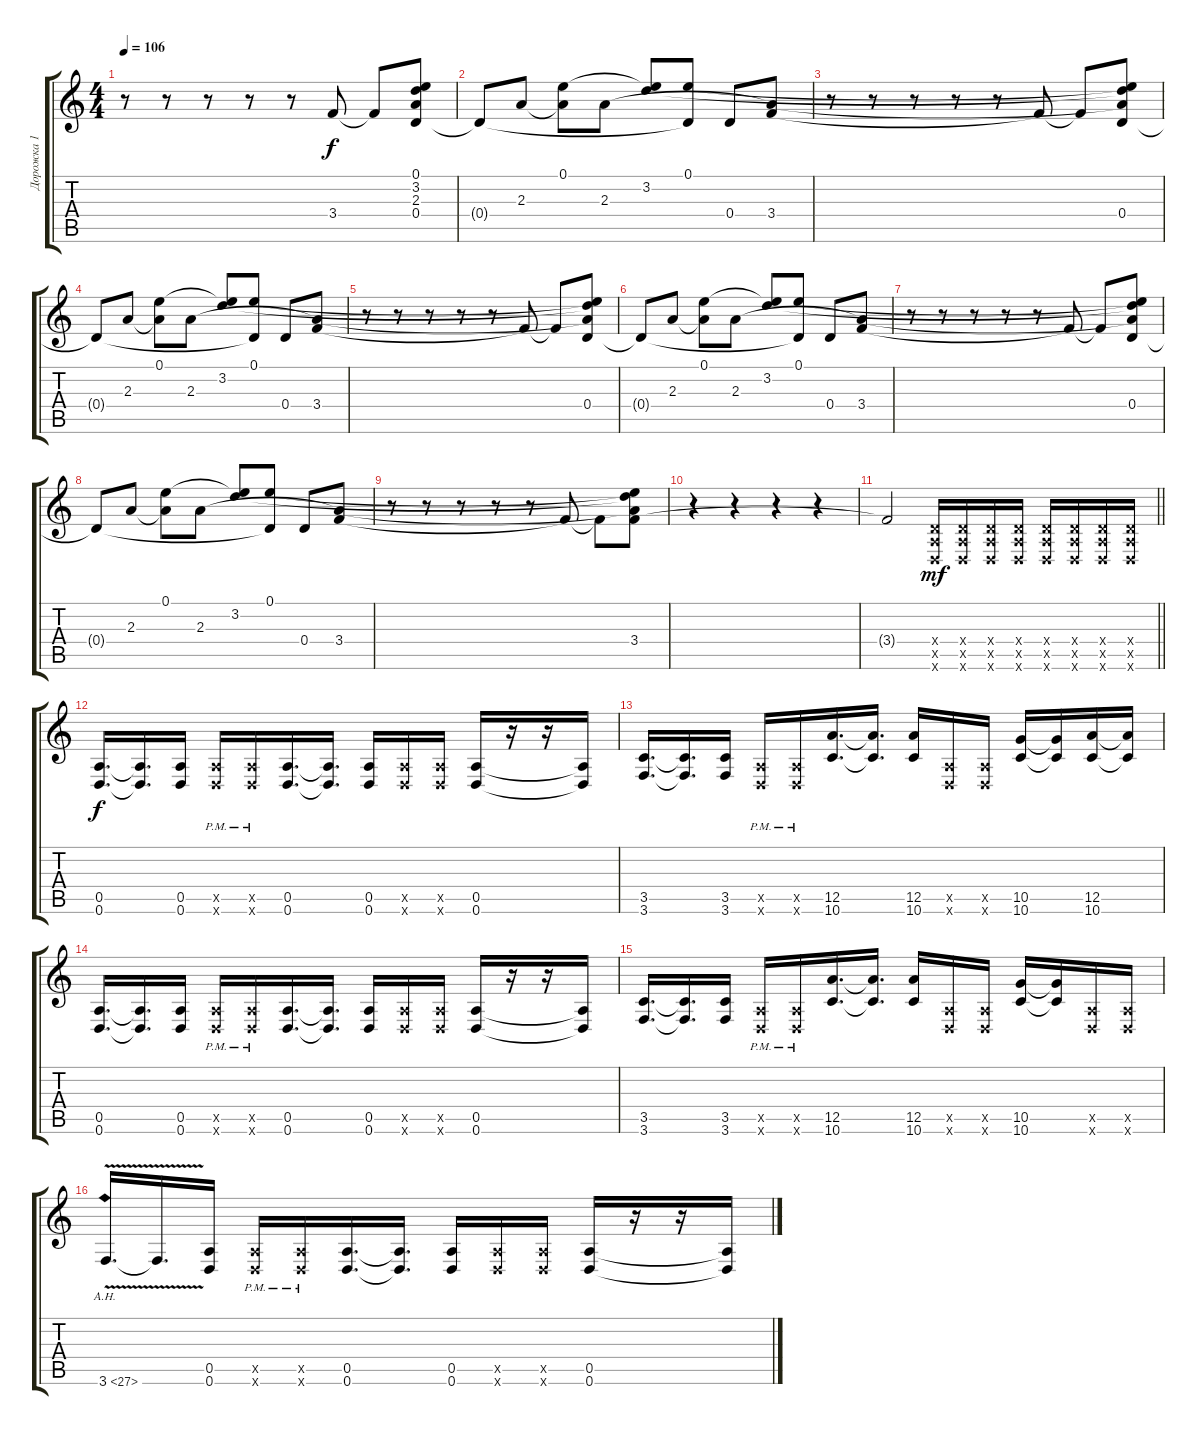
\track ("Дорожка 1" "Дорожка 1") {instrument distortionguitar}
\staff {score tabs}
\tuning (E4 B3 G3 D3 A2 D2) {hide}
\ts (4 4)
\tempo 106
\clef g2
\ks c
r.8{dy f} r.8 r.8 r.8 r.8 3.4{t}.8 3.4{t}.8 (0.1{t} 3.2{t} 2.3{t} 0.4).8 |
0.4{t}.8 2.3.8 (0.1 2.3{t}).8 2.3.8 (0.1{t} 3.2).8 (0.1 0.4{t}).8 0.4.8 (2.3{t} 3.4).8 |
r.8 r.8 r.8 r.8 r.8 3.4{t}.8 3.4{t}.8 (0.1{t} 3.2{t} 2.3{t} 0.4).8 |
0.4{t}.8 2.3.8 (0.1 2.3{t}).8 2.3.8 (0.1{t} 3.2).8 (0.1 0.4{t}).8 0.4.8 (2.3{t} 3.4).8 |
r.8 r.8 r.8 r.8 r.8 3.4{t}.8 3.4{t}.8 (0.1{t} 3.2{t} 2.3{t} 0.4).8 |
0.4{t}.8 2.3.8 (0.1 2.3{t}).8 2.3.8 (0.1{t} 3.2).8 (0.1 0.4{t}).8 0.4.8 (2.3{t} 3.4).8 |
r.8 r.8 r.8 r.8 r.8 3.4{t}.8 3.4{t}.8 (0.1{t} 3.2{t} 2.3{t} 0.4).8 |
0.4{t}.8 2.3.8 (0.1 2.3{t}).8 2.3.8 (0.1{t} 3.2).8 (0.1 0.4{t}).8 0.4.8 (2.3{t} 3.4).8 |
r.8 r.8 r.8 r.8 r.8 3.4{t}.8 3.4{t}.8 (0.1{t} 3.2{t} 2.3{t} 3.4).8 |
r.4 r.4 r.4 r.4 |
\barLineRight lightlight
3.4{t}.2{instrument distortionguitar} (0.4{x} 0.5{x} 0.6{x}).16{dy mf} (0.4{x} 0.5{x} 0.6{x}).16 (0.4{x} 0.5{x} 0.6{x}).16 (0.4{x} 0.5{x} 0.6{x}).16 (0.4{x} 0.5{x} 0.6{x}).16 (0.4{x} 0.5{x} 0.6{x}).16 (0.4{x} 0.5{x} 0.6{x}).16 (0.4{x} 0.5{x} 0.6{x}).16 |
(0.5 0.6).16{d dy f} (0.5{t} 0.6{t}).16{d} (0.5 0.6).16 (0.5{pm x} 0.6{pm x}).16 (0.5{pm x} 0.6{pm x}).16 (0.5 0.6).16{d} (0.5{t} 0.6{t}).16{d} (0.5 0.6).16 (0.5{x} 0.6{x}).16 (0.5{x} 0.6{x}).16 (0.5 0.6).16 r.16 r.16 (0.5{t} 0.6{t}).16 |
(3.5 3.6).16{d} (3.5{t} 3.6{t}).16{d} (3.5 3.6).16 (0.5{pm x} 0.6{pm x}).16 (0.5{pm x} 0.6{pm x}).16 (12.5 10.6).16{d} (12.5{t} 10.6{t}).16{d} (12.5 10.6).16 (0.5{x} 0.6{x}).16 (0.5{x} 0.6{x}).16 (10.5 10.6).16 (10.5{t} 10.6{t}).16 (12.5 10.6).16 (12.5{t} 10.6{t}).16 |
(0.5 0.6).16{d} (0.5{t} 0.6{t}).16{d} (0.5 0.6).16 (0.5{pm x} 0.6{pm x}).16 (0.5{pm x} 0.6{pm x}).16 (0.5 0.6).16{d} (0.5{t} 0.6{t}).16{d} (0.5 0.6).16 (0.5{x} 0.6{x}).16 (0.5{x} 0.6{x}).16 (0.5 0.6).16 r.16 r.16 (0.5{t} 0.6{t}).16 |
(3.5 3.6).16{d} (3.5{t} 3.6{t}).16{d} (3.5 3.6).16 (0.5{pm x} 0.6{pm x}).16 (0.5{pm x} 0.6{pm x}).16 (12.5 10.6).16{d} (12.5{t} 10.6{t}).16{d} (12.5 10.6).16 (0.5{x} 0.6{x}).16 (0.5{x} 0.6{x}).16 (10.5 10.6).16 (10.5{t} 10.6{t}).16 (0.5{x} 0.6{x}).16 (0.5{x} 0.6{x}).16 |
3.6{ah 24 v}.16{d} 3.6{t}.16{d} (0.5 0.6).16 (0.5{pm x} 0.6{pm x}).16 (0.5{pm x} 0.6{pm x}).16 (0.5 0.6).16{d} (0.5{t} 0.6{t}).16{d} (0.5 0.6).16 (0.5{x} 0.6{x}).16 (0.5{x} 0.6{x}).16 (0.5 0.6).16 r.16 r.16 (0.5{t} 0.6{t}).16
